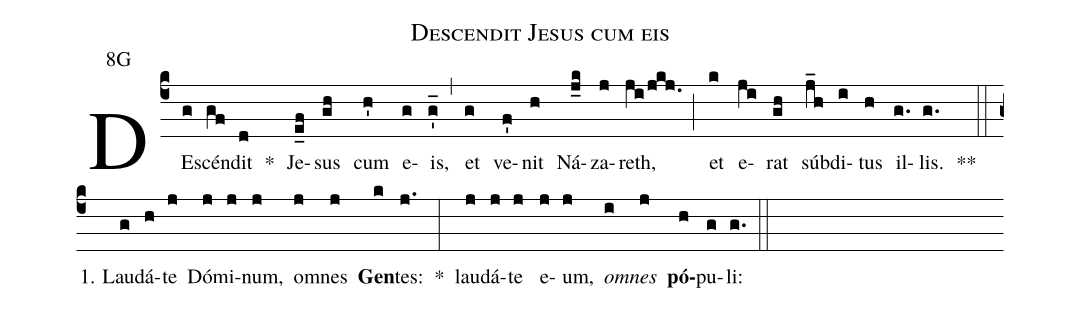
name:Descendit Jesus cum eis;
office-part:Antiphona;
mode:8;
annotation:8G;
%%
(c4) DE(g)scén(gf)dit(d) *() Je(e_f)sus(gh) cum(h') e(g)is,(g'_) (,) et(g) ve(f')nit(h) Ná(j_k)za(j)reth,(ji/jkj.) (;) et(k) e(ji)rat(gh) súb(j_h)di(i)tus(h) il(g.)lis.(g.) **(::)
1. Lau(g)dá(h)te(j) Dó(j)mi(j)num,(j) om(j)nes(j) <b>Gen</b>(k)tes:(j.) *(:) lau(j)dá(j)te(j) e(j)um,(j) <i>om</i>(i)<i>nes</i>(j) <b>pó</b>(h)pu(g)li:(g.) (::)
